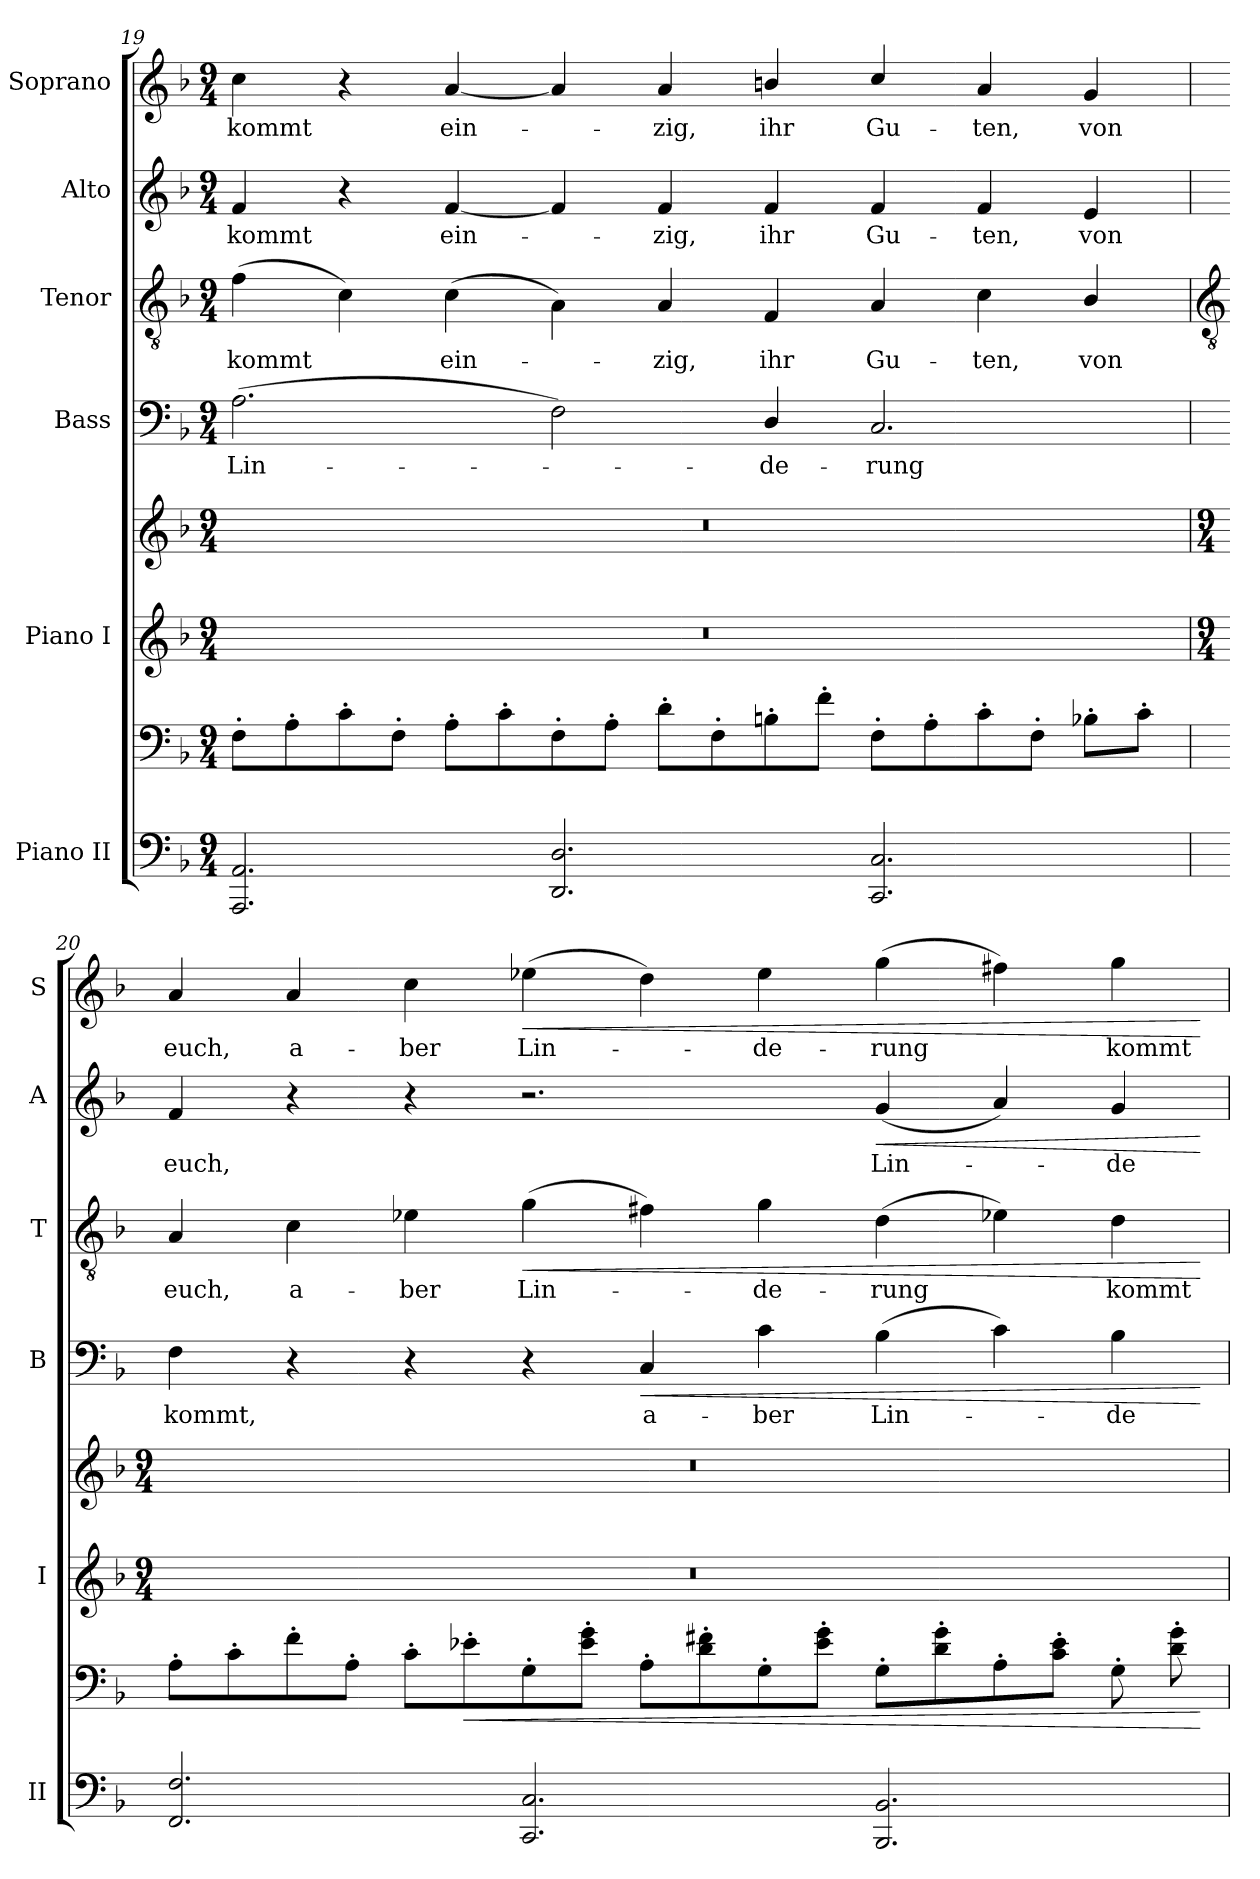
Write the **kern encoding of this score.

**kern	**kern	**dynam	**kern	**kern	**kern	**text	**dynam	**kern	**text	**dynam	**kern	**text	**dynam	**kern	**text	**dynam
*part6	*part6	*part6	*part5	*part5	*part4	*part4	*part4	*part3	*part3	*part3	*part2	*part2	*part2	*part1	*part1	*part1
*staff8	*staff7	*staff7/8	*staff6	*staff5	*staff4	*staff4	*staff4	*staff3	*staff3	*staff3	*staff2	*staff2	*staff2	*staff1	*staff1	*staff1
*I"Piano II	*	*	*I"Piano I	*	*I"Bass	*	*	*I"Tenor	*	*	*I"Alto	*	*	*I"Soprano	*	*
*I'II	*	*	*I'I	*	*I'B	*	*	*I'T	*	*	*I'A	*	*	*I'S	*	*
*clefF4	*clefF4	*	*clefG2	*clefG2	*clefF4	*	*	*clefGv2	*	*	*clefG2	*	*	*clefG2	*	*
*k[b-]	*k[b-]	*	*k[b-]	*k[b-]	*k[b-]	*	*	*k[b-]	*	*	*k[b-]	*	*	*k[b-]	*	*
*F:	*F:	*	*F:	*F:	*F:	*	*	*F:	*	*	*F:	*	*	*F:	*	*
*M9/4	*M9/4	*	*M9/4	*M9/4	*M9/4	*	*	*M9/4	*	*	*M9/4	*	*	*M9/4	*	*
=19	=19	=19	=19	=19	=19	=19	=19	=19	=19	=19	=19	=19	=19	=19	=19	=19
!	!	!	!	!	!	!LO:LY:b	!	!	!LO:LY:b	!	!	!LO:LY:b	!	!	!LO:LY:b	!
2.AAA 2.AA	8F'	.	4%9r	4%9r	(>2.A	Lin-	.	(>4f	kommt	.	4f	kommt	.	4cc	kommt	.
.	8A'	.	.	.	.	.	.	.	.	.	.	.	.	.	.	.
.	8c'	.	.	.	.	.	.	4c)	.	.	4r	.	.	4r	.	.
.	8F'J	.	.	.	.	.	.	.	.	.	.	.	.	.	.	.
!	!	!	!	!	!	!	!	!	!LO:LY:b	!	!	!LO:LY:b	!	!	!LO:LY:b	!
.	8A'L	.	.	.	.	.	.	(>4c	ein-	.	[4f	ein-	.	[4a	ein-	.
.	8c'	.	.	.	.	.	.	.	.	.	.	.	.	.	.	.
2.DD 2.D	8F'	.	.	.	2F)	.	.	4A\)	.	.	4f]	.	.	4a]	.	.
.	8A'J	.	.	.	.	.	.	.	.	.	.	.	.	.	.	.
!	!	!	!	!	!	!	!	!	!LO:LY:b	!	!	!LO:LY:b	!	!	!LO:LY:b	!
.	8d'L	.	.	.	.	.	.	4A	zig,	.	4f	zig,	.	4a	zig,	.
.	8F'	.	.	.	.	.	.	.	.	.	.	.	.	.	.	.
!	!	!	!	!	!	!LO:LY:b	!	!	!LO:LY:b	!	!	!LO:LY:b	!	!	!LO:LY:b	!
.	8Bn'	.	.	.	4D/	de-	.	4F	ihr	.	4f	ihr	.	4bn/	ihr	.
.	8f'J	.	.	.	.	.	.	.	.	.	.	.	.	.	.	.
!	!	!	!	!	!	!LO:LY:b	!	!	!LO:LY:b	!	!	!LO:LY:b	!	!	!LO:LY:b	!
2.CC 2.C	8F'L	.	.	.	2.C	-rung	.	4A	Gu-	.	4f	Gu-	.	4cc/	Gu-	.
.	8A'	.	.	.	.	.	.	.	.	.	.	.	.	.	.	.
!	!	!	!	!	!	!	!	!	!LO:LY:b	!	!	!LO:LY:b	!	!	!LO:LY:b	!
.	8c'	.	.	.	.	.	.	4c	-ten,	.	4f	-ten,	.	4a	-ten,	.
.	8F'J	.	.	.	.	.	.	.	.	.	.	.	.	.	.	.
!	!	!	!	!	!	!	!	!	!LO:LY:b	!	!	!LO:LY:b	!	!	!LO:LY:b	!
.	8B-X'L	.	.	.	.	.	.	4B-/	von	.	4e	von	.	4g	von	.
.	8c'J	.	.	.	.	.	.	.	.	.	.	.	.	.	.	.
!!LO:LB:g=z
=20	=20	=20	=20	=20	=20	=20	=20	=20	=20	=20	=20	=20	=20	=20	=20	=20
*	*	*	*	*	*	*	*	*clefGv2	*	*	*	*	*	*	*	*
*	*	*	*M9/4	*M9/4	*	*	*	*	*	*	*	*	*	*	*	*
!	!	!	!	!	!	!LO:LY:b	!	!	!LO:LY:b	!	!	!LO:LY:b	!	!	!LO:LY:b	!
2.FF 2.F	8A'L	.	4%9r	4%9r	4F	kommt,	.	4A	euch,	.	4f	euch,	.	4a	euch,	.
.	8c'	.	.	.	.	.	.	.	.	.	.	.	.	.	.	.
!	!	!	!	!	!	!	!	!	!LO:LY:b	!	!	!	!	!	!LO:LY:b	!
.	8f'	.	.	.	4r	.	.	4c	a-	.	4r	.	.	4a	a-	.
.	8A'J	.	.	.	.	.	.	.	.	.	.	.	.	.	.	.
!	!	!	!	!	!	!	!	!	!LO:LY:b	!	!	!	!	!	!LO:LY:b	!
.	8c'L	.	.	.	4r	.	.	4e-X	-ber	.	4r	.	.	4cc	-ber	.
!	!	!LO:HP:b	!	!	!	!	!	!	!	!	!	!	!	!	!	!
.	8e-X'	<	.	.	.	.	.	.	.	.	.	.	.	.	.	.
!	!	!	!	!	!	!	!	!	!LO:LY:b	!LO:HP:b	!	!	!	!	!LO:LY:b	!LO:HP:b
2.CC 2.C	8G'	.	.	.	4r	.	.	(>4g	Lin-	<	2.r	.	.	(>4ee-X	Lin-	<
.	8e-' 8g'J	.	.	.	.	.	.	.	.	.	.	.	.	.	.	.
!	!	!	!	!	!	!LO:LY:b	!LO:HP:b	!	!	!	!	!	!	!	!	!
.	8A'L	.	.	.	4C	a-	<	4f#X)	.	.	.	.	.	4dd)	.	.
.	8d' 8f#X'	.	.	.	.	.	.	.	.	.	.	.	.	.	.	.
!	!	!	!	!	!	!LO:LY:b	!	!	!LO:LY:b	!	!	!	!	!	!LO:LY:b	!
.	8G'	.	.	.	4c	-ber	.	4g	-de-	.	.	.	.	4ee-	de-	.
.	8e-' 8g'J	.	.	.	.	.	.	.	.	.	.	.	.	.	.	.
!	!	!	!	!	!	!LO:LY:b	!	!	!LO:LY:b	!	!	!LO:LY:b	!LO:HP:b	!	!LO:LY:b	!
2.BBB- 2.BB-	8G'L	.	.	.	(>4B-	Lin-	.	(>4d	-rung	.	(<4g	Lin-	<	(>4gg	-rung	.
.	8d' 8g'	.	.	.	.	.	.	.	.	.	.	.	.	.	.	.
.	8A'	.	.	.	4c)	.	.	4e-X)	.	.	4a)	.	.	4ff#X)	.	.
.	8c' 8e-'J	.	.	.	.	.	.	.	.	.	.	.	.	.	.	.
!	!	!	!	!	!	!LO:LY:b	!	!	!LO:LY:b	!	!	!LO:LY:b	!	!	!LO:LY:b	!
.	8G'L	.	.	.	4B-	de-	.	4d	kommt	.	4g	de-	.	4gg	kommt	.
.	8d' 8g'	.	.	.	.	.	.	.	.	.	.	.	.	.	.	.
.	.	[	.	.	.	.	[	.	.	[	.	.	[	.	.	[
=	=	=	=	=	=	=	=	=	=	=	=	=	=	=	=	=
*-	*-	*-	*-	*-	*-	*-	*-	*-	*-	*-	*-	*-	*-	*-	*-	*-
